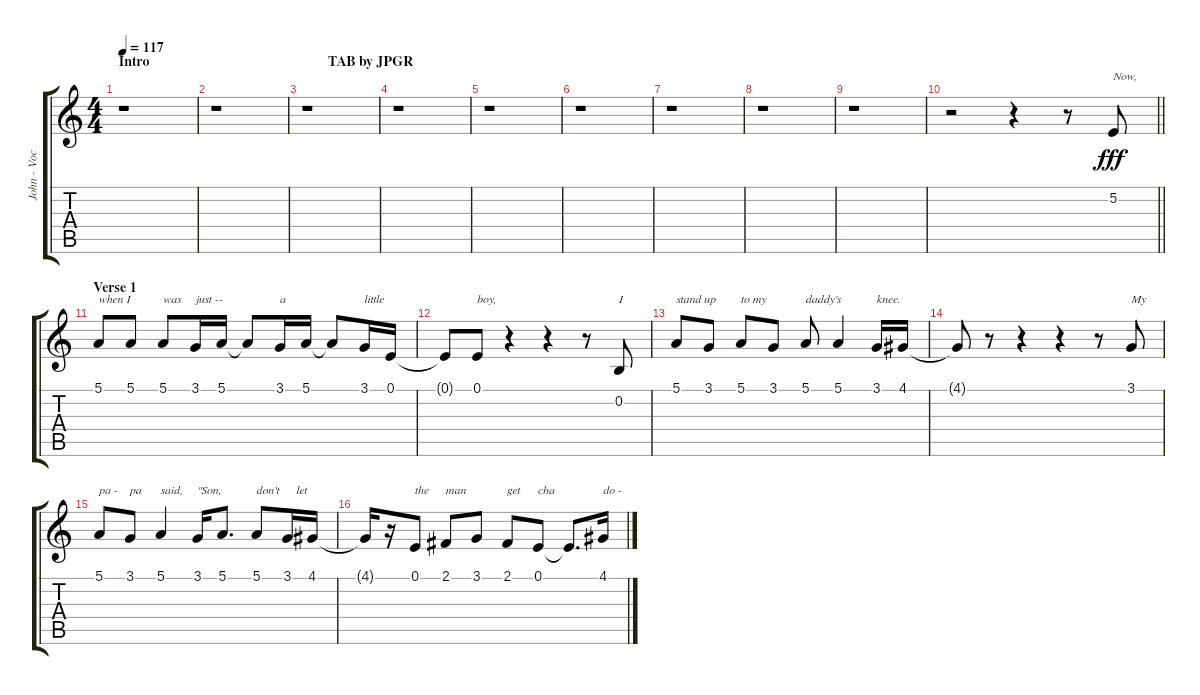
\track ("John - Vocals" "John - Voc") {instrument altosax}
\staff {score tabs}
\tuning (E4 B3 G3 D3 A2 E2) {hide}
\ts (4 4)
\section ("" "Intro                                                   TAB by JPGR")
\tempo 117
\clef g2
\ks c
r.1{dy fff instrument altosax} |
r.1 |
r.1 |
r.1 |
r.1 |
r.1 |
r.1 |
r.1 |
r.1 |
\barLineRight lightlight
r.2 r.4 r.8 5.2.8{txt "Now,"} |
\section ("" "Verse 1")
5.1.8{txt "when I"} 5.1.8 5.1.8{txt "was"} 3.1.16{txt "just --"} 5.1.16 5.1{t}.8 3.1.16{txt "a "} 5.1.16 5.1{t}.8 3.1.16{txt "little"} 0.1.16 |
0.1{t}.8 0.1.8{txt "boy,"} r.4 r.4 r.8 0.2.8{txt "I"} |
5.1.8{txt "stand up"} 3.1.8 5.1.8{txt "to my"} 3.1.8 5.1.8{txt "daddy's"} 5.1.4 3.1.16{txt "knee."} 4.1.16 |
4.1{t}.8 r.8 r.4 r.4 r.8 3.1.8{txt "My"} |
5.1.8{txt "pa -"} 3.1.8{txt "pa"} 5.1.4{txt "said,"} 3.1.16{txt "\"Son,"} 5.1.8{d} 5.1.8{txt "don't"} 3.1.16{txt "   let"} 4.1.16 |
4.1{t}.16 r.16 0.1.8{txt "the"} 2.1.8{txt "man"} 3.1.8 2.1.8{txt "get"} 0.1.8{txt "cha"} 0.1{t}.8{d} 4.1.16{txt "do -"}
